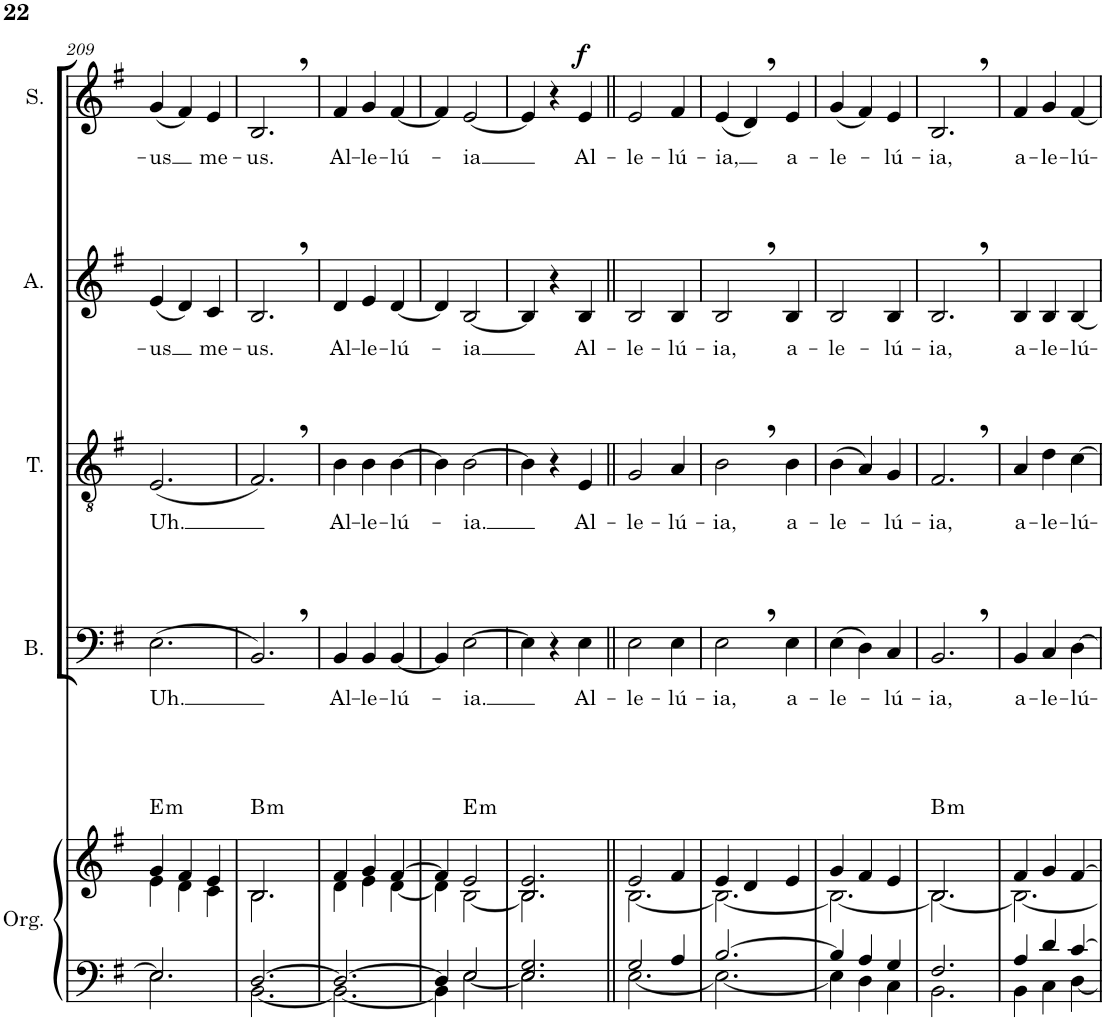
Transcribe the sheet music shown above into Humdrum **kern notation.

**kern	**kern	**harte	**kern	**text	**kern	**text	**kern	**text	**kern	**text	**dynam
*part5	*part5	*part5	*part4	*part4	*part3	*part3	*part2	*part2	*part1	*part1	*part1
*staff6	*staff5	*	*staff4	*staff4	*staff3	*staff3	*staff2	*staff2	*staff1	*staff1	*staff1
*I"Órgano	*	*	*I"Bajo	*	*I"Tenor	*	*I"Alto	*	*I"Soprano	*	*
*	*	*	*I'B.	*	*I'T.	*	*I'A.	*	*I'S.	*	*
!!LO:PB:g=z
*clefF4	*clefG2	*	*clefF4	*	*clefGv2	*	*clefG2	*	*clefG2	*	*
*k[f#]	*k[f#]	*	*k[f#]	*	*k[f#]	*	*k[f#]	*	*k[f#]	*	*
*M3/4	*M3/4	*	*M3/4	*	*M3/4	*	*M3/4	*	*M3/4	*	*
=209	=209	=209	=209	=209	=209	=209	=209	=209	=209	=209	=209
*^	*^	*	*	*	*	*	*	*	*	*	*
!	!	!	!	!LO:H:kt=m	!	!LO:LY:b	!	!LO:LY:b	!	!LO:LY:b	!	!LO:LY:b	!
2.E/]	2.E\	4g/	4e\	E:min	(2.E\	Uh.	(2.E/	Uh.	(4e/	-us	(4g/	-us	.
.	.	4f#/	4d\	.	.	.	.	.	4d/)	.	4f#/)	.	.
!	!	!	!	!	!	!	!	!	!	!LO:LY:b	!	!LO:LY:b	!
.	.	4e/	4c\	.	.	.	.	.	4c/	me-	4e/	me-	.
=210	=210	=210	=210	=210	=210	=210	=210	=210	=210	=210	=210	=210	=210
!	!	!	!	!LO:H:kt=m	!	!	!	!	!	!LO:LY:b	!	!LO:LY:b	!
[2.D/	[2.BB\	2.B/	2.B\	B:min	2.BB,/)	.	2.F#,/)	.	2.B,/	-us.	2.B,/	-us.	.
=211	=211	=211	=211	=211	=211	=211	=211	=211	=211	=211	=211	=211	=211
!	!	!	!	!	!	!LO:LY:b	!	!LO:LY:b	!	!LO:LY:b	!	!LO:LY:b	!
2.D/_	2.BB\_	4f#/	4d\	.	4BB/	Al-	4B\	Al-	4d/	-Al-	4f#/	-Al-	.
!	!	!	!	!	!	!LO:LY:b	!	!LO:LY:b	!	!LO:LY:b	!	!LO:LY:b	!
.	.	4g/	4e\	.	4BB/	-le-	4B\	-le-	4e/	-le-	4g/	-le-	.
!	!	!	!	!	!	!LO:LY:b	!	!LO:LY:b	!	!LO:LY:b	!	!LO:LY:b	!
.	.	[4f#/	[4d\	.	[4BB/	-lú-	[4B\	-lú-	[4d/	-lú-	[4f#/	-lú-	.
=212	=212	=212	=212	=212	=212	=212	=212	=212	=212	=212	=212	=212	=212
4D/]	4BB\]	4f#/]	4d\]	.	4BB/]	.	4B\]	.	4d/]	.	4f#/]	.	.
!	!	!	!	!LO:H:kt=m	!	!LO:LY:b	!	!LO:LY:b	!	!LO:LY:b	!	!LO:LY:b	!
2E/	[2E\	2e/	[2B\	E:min	[2E\	-ia.	[2B\	-ia.	[2B/	-ia	[2e/	-ia	.
=213	=213	=213	=213	=213	=213	=213	=213	=213	=213	=213	=213	=213	=213
2.E/ 2.G/	2.E\]	2.B/ 2.e/	2.B\]	.	4E\]	.	4B\]	.	4B/]	.	4e/]	.	.
.	.	.	.	.	4r	.	4r	.	4r	.	4r	.	.
!	!	!	!	!	!	!LO:LY:b	!	!LO:LY:b	!	!LO:LY:b	!	!LO:LY:b	!LO:DY:a
.	.	.	.	.	4E\	Al-	4E/	Al-	4B/	Al-	4e/	Al-	f
=214||	=214||	=214||	=214||	=214||	=214||	=214||	=214||	=214||	=214||	=214||	=214||	=214||	=214||
!	!	!	!	!	!	!LO:LY:b	!	!LO:LY:b	!	!LO:LY:b	!	!LO:LY:b	!
2G/	[2.E\	2e/	[2.B\	.	2E\	-le-	2G/	-le-	2B/	-le-	2e/	-le-	.
!	!	!	!	!	!	!LO:LY:b	!	!LO:LY:b	!	!LO:LY:b	!	!LO:LY:b	!
4A/	.	4f#/	.	.	4E\	-lú-	4A/	-lú-	4B/	-lú-	4f#/	-lú-	.
=215	=215	=215	=215	=215	=215	=215	=215	=215	=215	=215	=215	=215	=215
!	!	!	!	!	!	!LO:LY:b	!	!LO:LY:b	!	!LO:LY:b	!	!LO:LY:b	!
[2.B/	2.E\_	4e/	2.B\_	.	2E,\	-ia,	2B,\	-ia,	2B,/	-ia,	(4e/	-ia,	.
.	.	4d/	.	.	.	.	.	.	.	.	4d,/)	.	.
!	!	!	!	!	!	!LO:LY:b	!	!LO:LY:b	!	!LO:LY:b	!	!LO:LY:b	!
.	.	4e/	.	.	4E\	a-	4B\	a-	4B/	a-	4e/	a-	.
=216	=216	=216	=216	=216	=216	=216	=216	=216	=216	=216	=216	=216	=216
!	!	!	!	!	!	!LO:LY:b	!	!LO:LY:b	!	!LO:LY:b	!	!LO:LY:b	!
4B/]	4E\]	4g/	2.B\_	.	(4E\	-le-	(4B\	-le-	2B/	-le-	(4g/	-le-	.
4A/	4D\	4f#/	.	.	4D\)	.	4A/)	.	.	.	4f#/)	.	.
!	!	!	!	!	!	!LO:LY:b	!	!LO:LY:b	!	!LO:LY:b	!	!LO:LY:b	!
4G/	4C\	4e/	.	.	4C/	-lú-	4G/	-lú-	4B/	-lú-	4e/	-lú-	.
=217	=217	=217	=217	=217	=217	=217	=217	=217	=217	=217	=217	=217	=217
!	!	!	!	!LO:H:kt=m	!	!LO:LY:b	!	!LO:LY:b	!	!LO:LY:b	!	!LO:LY:b	!
2.F#/	2.BB\	2.B/	2.B\_	B:min	2.BB,/	-ia,	2.F#,/	-ia,	2.B,/	-ia,	2.B,/	-ia,	.
=218	=218	=218	=218	=218	=218	=218	=218	=218	=218	=218	=218	=218	=218
!	!	!	!	!	!	!LO:LY:b	!	!LO:LY:b	!	!LO:LY:b	!	!LO:LY:b	!
4A/	4BB\	4f#/	2.B\_	.	4BB/	a-	4A/	a-	4B/	a-	4f#/	a-	.
!	!	!	!	!	!	!LO:LY:b	!	!LO:LY:b	!	!LO:LY:b	!	!LO:LY:b	!
4d/	4C\	4g/	.	.	4C/	-le-	4d\	-le-	4B/	-le-	4g/	-le-	.
!	!	!	!	!	!	!LO:LY:b	!	!LO:LY:b	!	!LO:LY:b	!	!LO:LY:b	!
[4c/	[4D\	[4f#/	.	.	[4D\	-lú-	[4c\	-lú-	[4B/	-lú-	[4f#/	-lú-	.
*v	*v	*	*	*	*	*	*	*	*	*	*	*	*
*	*v	*v	*	*	*	*	*	*	*	*	*	*
=	=	=	=	=	=	=	=	=	=	=	=
*-	*-	*-	*-	*-	*-	*-	*-	*-	*-	*-	*-
